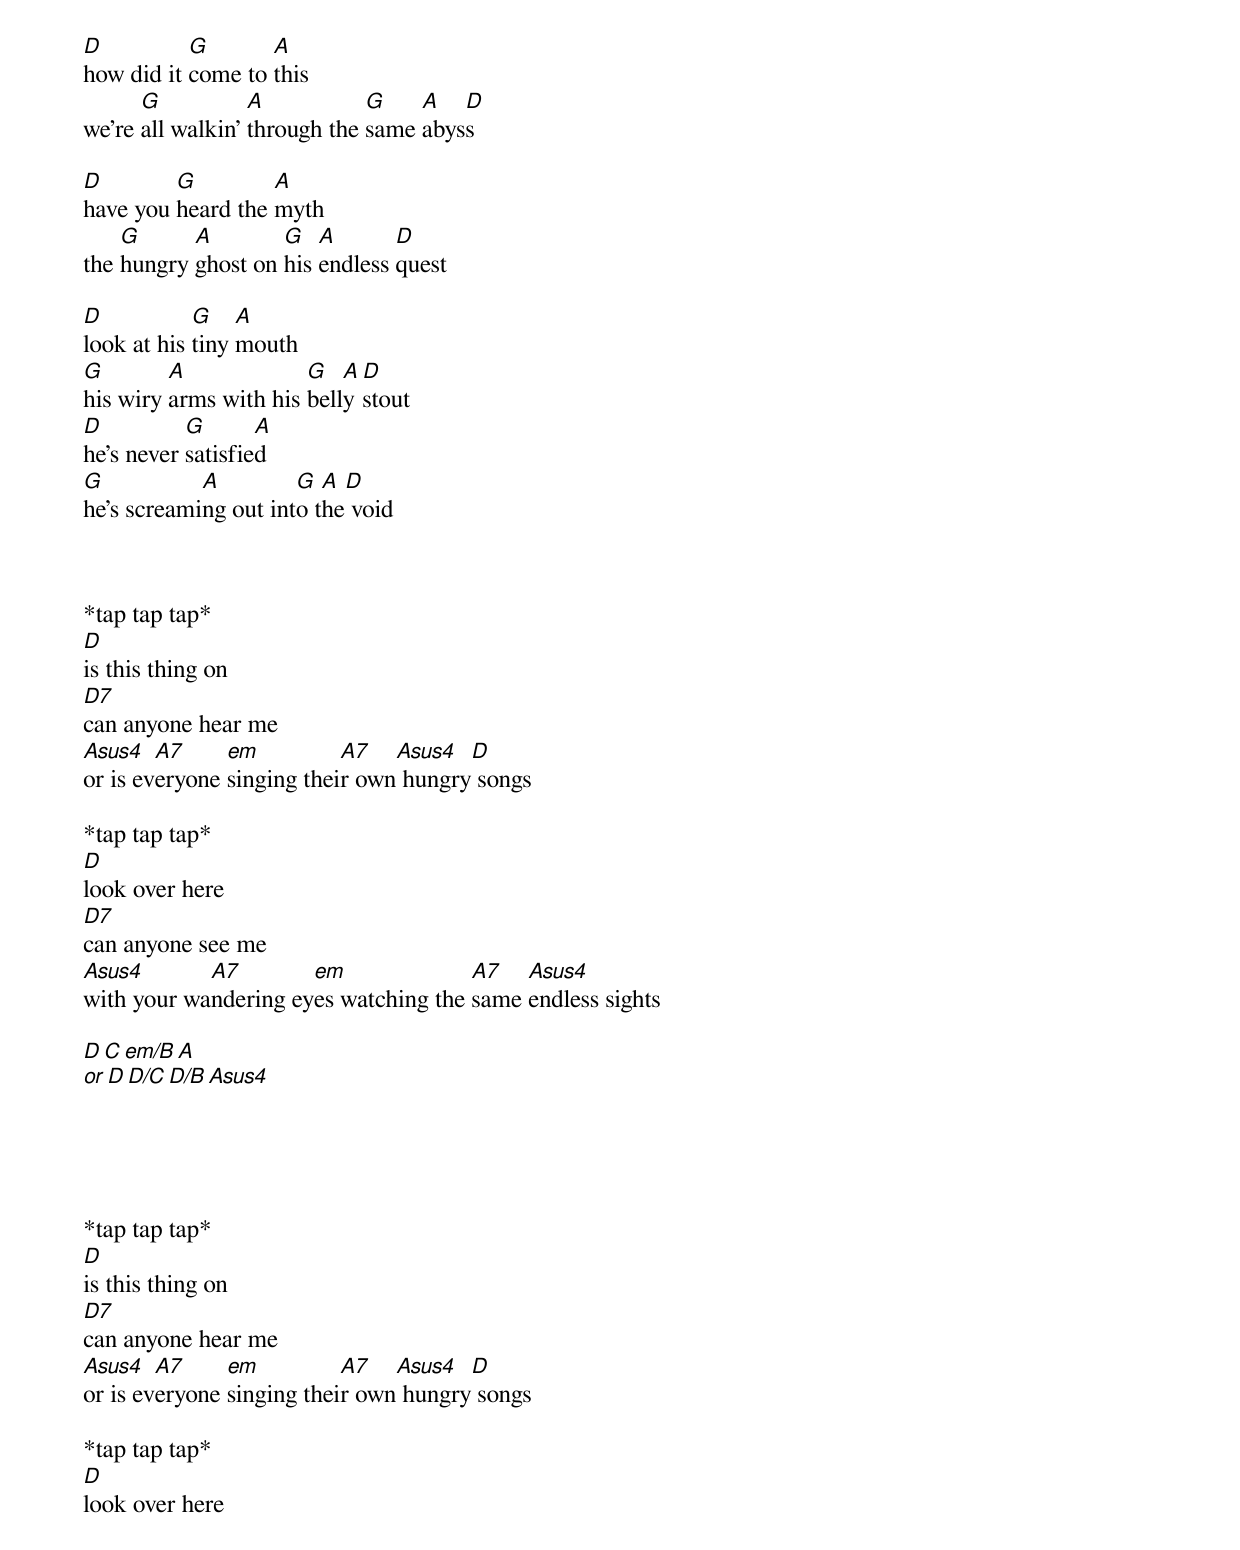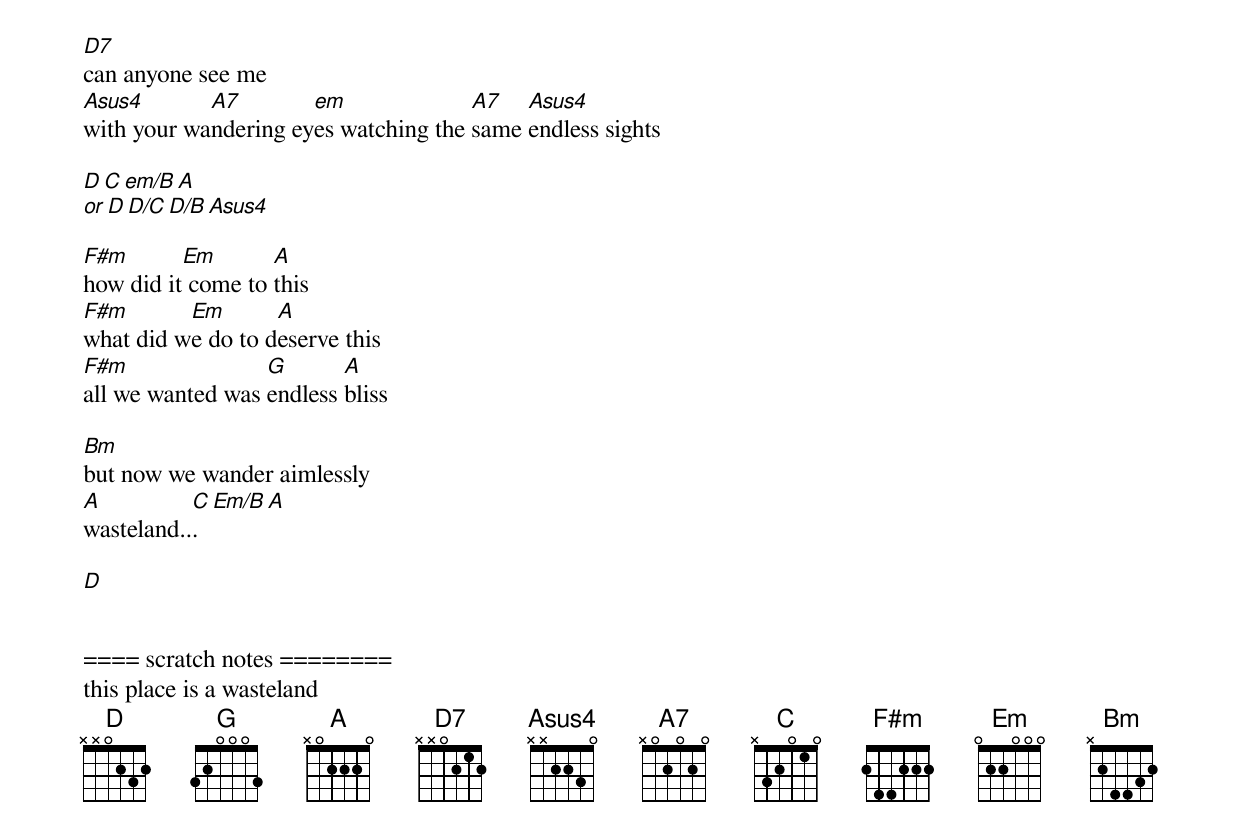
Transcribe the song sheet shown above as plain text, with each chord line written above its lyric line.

D          G       A
how did it come to this
      G           A           G    A   D
we're all walkin' through the same abyss

D        G         A
have you heard the myth
    G      A        G   A       D
the hungry ghost on his endless quest

D           G    A
look at his tiny mouth
G        A             G   A D
his wiry arms with his belly stout
D          G       A
he's never satisfied
G           A         G  A D
he's screaming out into the void



*tap tap tap*
D
is this thing on
D7
can anyone hear me
Asus4   A7     em          A7   Asus4  D
or is everyone singing their own hungry songs

*tap tap tap*
D
look over here
D7
can anyone see me
Asus4       A7        em              A7   Asus4
with your wandering eyes watching the same endless sights

D      C em/B A
or D D/C D/B Asus4





*tap tap tap*
D
is this thing on
D7
can anyone hear me
Asus4   A7     em          A7   Asus4  D
or is everyone singing their own hungry songs

*tap tap tap*
D
look over here
D7
can anyone see me
Asus4       A7        em              A7   Asus4
with your wandering eyes watching the same endless sights

D      C em/B A
or D D/C D/B Asus4

F#m       Em       A
how did it come to this
F#m       Em       A
what did we do to deserve this
F#m               G       A
all we wanted was endless bliss

Bm
but now we wander aimlessly
A          C   Em/B  A
wasteland...

D


==== scratch notes ========
this place is a wasteland
